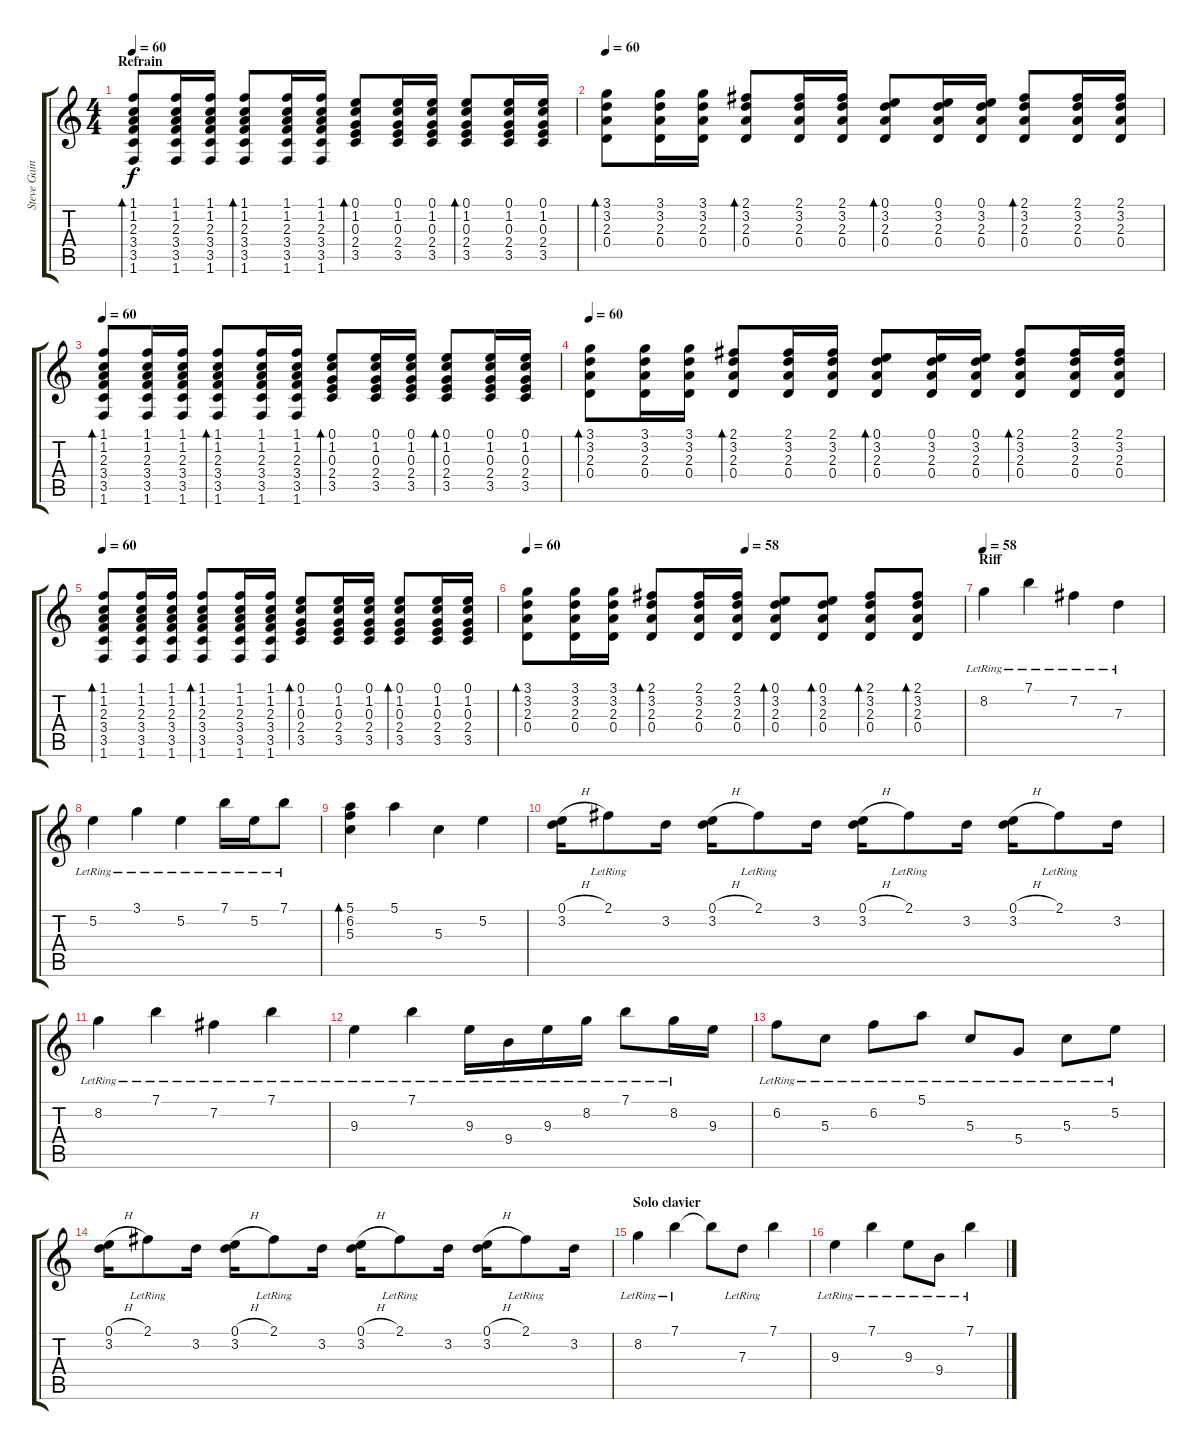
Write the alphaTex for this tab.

\track ("Steve Gaines (clean guitar)" "Steve Gain") {instrument electricguitarjazz}
\staff {score tabs}
\tuning (E4 B3 G3 D3 A2 E2) {hide}
\ts (4 4)
\section ("" "Refrain")
\tempo 60
\clef g2
\ks c
(1.1 1.2 2.3 3.4 3.5 1.6).8{bd 60 dy f} (1.1 1.2 2.3 3.4 3.5 1.6).16 (1.1 1.2 2.3 3.4 3.5 1.6).16 (1.1 1.2 2.3 3.4 3.5 1.6).8{bd 60} (1.1 1.2 2.3 3.4 3.5 1.6).16 (1.1 1.2 2.3 3.4 3.5 1.6).16 (0.1 1.2 0.3 2.4 3.5).8{bd 60} (0.1 1.2 0.3 2.4 3.5).16 (0.1 1.2 0.3 2.4 3.5).16 (0.1 1.2 0.3 2.4 3.5).8{bd 60} (0.1 1.2 0.3 2.4 3.5).16 (0.1 1.2 0.3 2.4 3.5).16 |
\tempo 60
(3.1 3.2 2.3 0.4).8{bd 60} (3.1 3.2 2.3 0.4).16 (3.1 3.2 2.3 0.4).16 (2.1 3.2 2.3 0.4).8{bd 60} (2.1 3.2 2.3 0.4).16 (2.1 3.2 2.3 0.4).16 (0.1 3.2 2.3 0.4).8{bd 60} (0.1 3.2 2.3 0.4).16 (0.1 3.2 2.3 0.4).16 (2.1 3.2 2.3 0.4).8{bd 60} (2.1 3.2 2.3 0.4).16 (2.1 3.2 2.3 0.4).16 |
\tempo 60
(1.1 1.2 2.3 3.4 3.5 1.6).8{bd 60} (1.1 1.2 2.3 3.4 3.5 1.6).16 (1.1 1.2 2.3 3.4 3.5 1.6).16 (1.1 1.2 2.3 3.4 3.5 1.6).8{bd 60} (1.1 1.2 2.3 3.4 3.5 1.6).16 (1.1 1.2 2.3 3.4 3.5 1.6).16 (0.1 1.2 0.3 2.4 3.5).8{bd 60} (0.1 1.2 0.3 2.4 3.5).16 (0.1 1.2 0.3 2.4 3.5).16 (0.1 1.2 0.3 2.4 3.5).8{bd 60} (0.1 1.2 0.3 2.4 3.5).16 (0.1 1.2 0.3 2.4 3.5).16 |
\tempo 60
(3.1 3.2 2.3 0.4).8{bd 60} (3.1 3.2 2.3 0.4).16 (3.1 3.2 2.3 0.4).16 (2.1 3.2 2.3 0.4).8{bd 60} (2.1 3.2 2.3 0.4).16 (2.1 3.2 2.3 0.4).16 (0.1 3.2 2.3 0.4).8{bd 60} (0.1 3.2 2.3 0.4).16 (0.1 3.2 2.3 0.4).16 (2.1 3.2 2.3 0.4).8{bd 60} (2.1 3.2 2.3 0.4).16 (2.1 3.2 2.3 0.4).16 |
\tempo 60
(1.1 1.2 2.3 3.4 3.5 1.6).8{bd 60} (1.1 1.2 2.3 3.4 3.5 1.6).16 (1.1 1.2 2.3 3.4 3.5 1.6).16 (1.1 1.2 2.3 3.4 3.5 1.6).8{bd 60} (1.1 1.2 2.3 3.4 3.5 1.6).16 (1.1 1.2 2.3 3.4 3.5 1.6).16 (0.1 1.2 0.3 2.4 3.5).8{bd 60} (0.1 1.2 0.3 2.4 3.5).16 (0.1 1.2 0.3 2.4 3.5).16 (0.1 1.2 0.3 2.4 3.5).8{bd 60} (0.1 1.2 0.3 2.4 3.5).16 (0.1 1.2 0.3 2.4 3.5).16 |
\tempo (58 0.5)
\tempo 60
(3.1 3.2 2.3 0.4).8{bd 60} (3.1 3.2 2.3 0.4).16 (3.1 3.2 2.3 0.4).16 (2.1 3.2 2.3 0.4).8{bd 60} (2.1 3.2 2.3 0.4).16 (2.1 3.2 2.3 0.4).16 (0.1 3.2 2.3 0.4).8{bd 60} (0.1 3.2 2.3 0.4).8{bd 60} (2.1 3.2 2.3 0.4).8{bd 60} (2.1 3.2 2.3 0.4).8{bd 60} |
\section ("" "Riff")
\tempo 58
8.2{lr}.4 7.1{lr}.4 7.2{lr}.4 7.3{lr}.4 |
5.2{lr}.4 3.1{lr}.4 5.2{lr}.4 7.1{lr}.16 5.2{lr}.16 7.1{lr}.8 |
(5.1 6.2 5.3).4{bd 60} 5.1.4 5.3.4 5.2.4 |
(0.1{h} 3.2).16 2.1{lr}.8 3.2.16 (0.1{h} 3.2).16 2.1{lr}.8 3.2.16 (0.1{h} 3.2).16 2.1{lr}.8 3.2.16 (0.1{h} 3.2).16 2.1{lr}.8 3.2.16 |
8.2{lr}.4 7.1{lr}.4 7.2{lr}.4 7.1{lr}.4 |
9.3{lr}.4 7.1{lr}.4 9.3{lr}.16 9.4{lr}.16 9.3{lr}.16 8.2{lr}.16 7.1{lr}.8 8.2{lr}.16 9.3.16 |
6.2{lr}.8 5.3{lr}.8 6.2{lr}.8 5.1{lr}.8 5.3{lr}.8 5.4{lr}.8 5.3{lr}.8 5.2{lr}.8 |
(0.1{h} 3.2).16 2.1{lr}.8 3.2.16 (0.1{h} 3.2).16 2.1{lr}.8 3.2.16 (0.1{h} 3.2).16 2.1{lr}.8 3.2.16 (0.1{h} 3.2).16 2.1{lr}.8 3.2.16 |
\section ("" "Solo clavier")
8.2{lr}.4 7.1{lr}.4 7.1{t}.8 7.3{lr}.8 7.1.4 |
9.3{lr}.4 7.1{lr}.4 9.3{lr}.8 9.4{lr}.8 7.1{lr}.4
